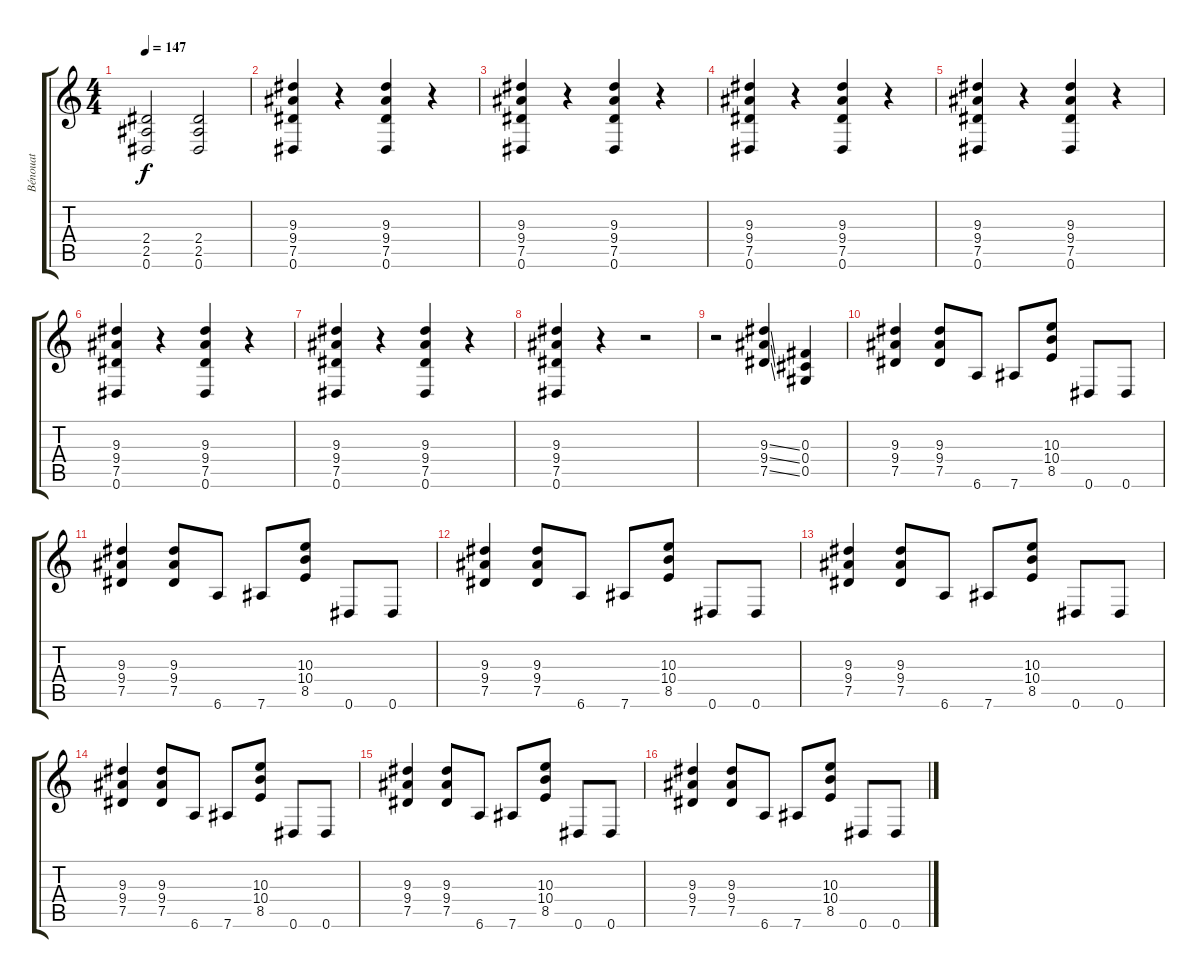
\track ("Bénouat" "Bénouat") {instrument overdrivenguitar}
\staff {score tabs}
\tuning (Eb4 Bb3 Gb3 Db3 Ab2 Eb2) {hide}
\ts (4 4)
\tempo 147
\clef g2
\ks c
(2.4 2.5 0.6).2{dy f} (2.4 2.5 0.6).2 |
(9.3 9.4 7.5 0.6).4 r.4 (9.3 9.4 7.5 0.6).4 r.4 |
(9.3 9.4 7.5 0.6).4 r.4 (9.3 9.4 7.5 0.6).4 r.4 |
(9.3 9.4 7.5 0.6).4 r.4 (9.3 9.4 7.5 0.6).4 r.4 |
(9.3 9.4 7.5 0.6).4 r.4 (9.3 9.4 7.5 0.6).4 r.4 |
(9.3 9.4 7.5 0.6).4 r.4 (9.3 9.4 7.5 0.6).4 r.4 |
(9.3 9.4 7.5 0.6).4 r.4 (9.3 9.4 7.5 0.6).4 r.4 |
(9.3 9.4 7.5 0.6).4 r.4 r.2 |
r.2 (9.3{ss} 9.4{ss} 7.5{ss}).4 (0.3 0.4 0.5).4 |
(9.3 9.4 7.5).4 (9.3 9.4 7.5).8 6.6.8 7.6.8 (10.3 10.4 8.5).8 0.6.8 0.6.8 |
(9.3 9.4 7.5).4 (9.3 9.4 7.5).8 6.6.8 7.6.8 (10.3 10.4 8.5).8 0.6.8 0.6.8 |
(9.3 9.4 7.5).4 (9.3 9.4 7.5).8 6.6.8 7.6.8 (10.3 10.4 8.5).8 0.6.8 0.6.8 |
(9.3 9.4 7.5).4 (9.3 9.4 7.5).8 6.6.8 7.6.8 (10.3 10.4 8.5).8 0.6.8 0.6.8 |
(9.3 9.4 7.5).4 (9.3 9.4 7.5).8 6.6.8 7.6.8 (10.3 10.4 8.5).8 0.6.8 0.6.8 |
(9.3 9.4 7.5).4 (9.3 9.4 7.5).8 6.6.8 7.6.8 (10.3 10.4 8.5).8 0.6.8 0.6.8 |
(9.3 9.4 7.5).4 (9.3 9.4 7.5).8 6.6.8 7.6.8 (10.3 10.4 8.5).8 0.6.8 0.6.8
